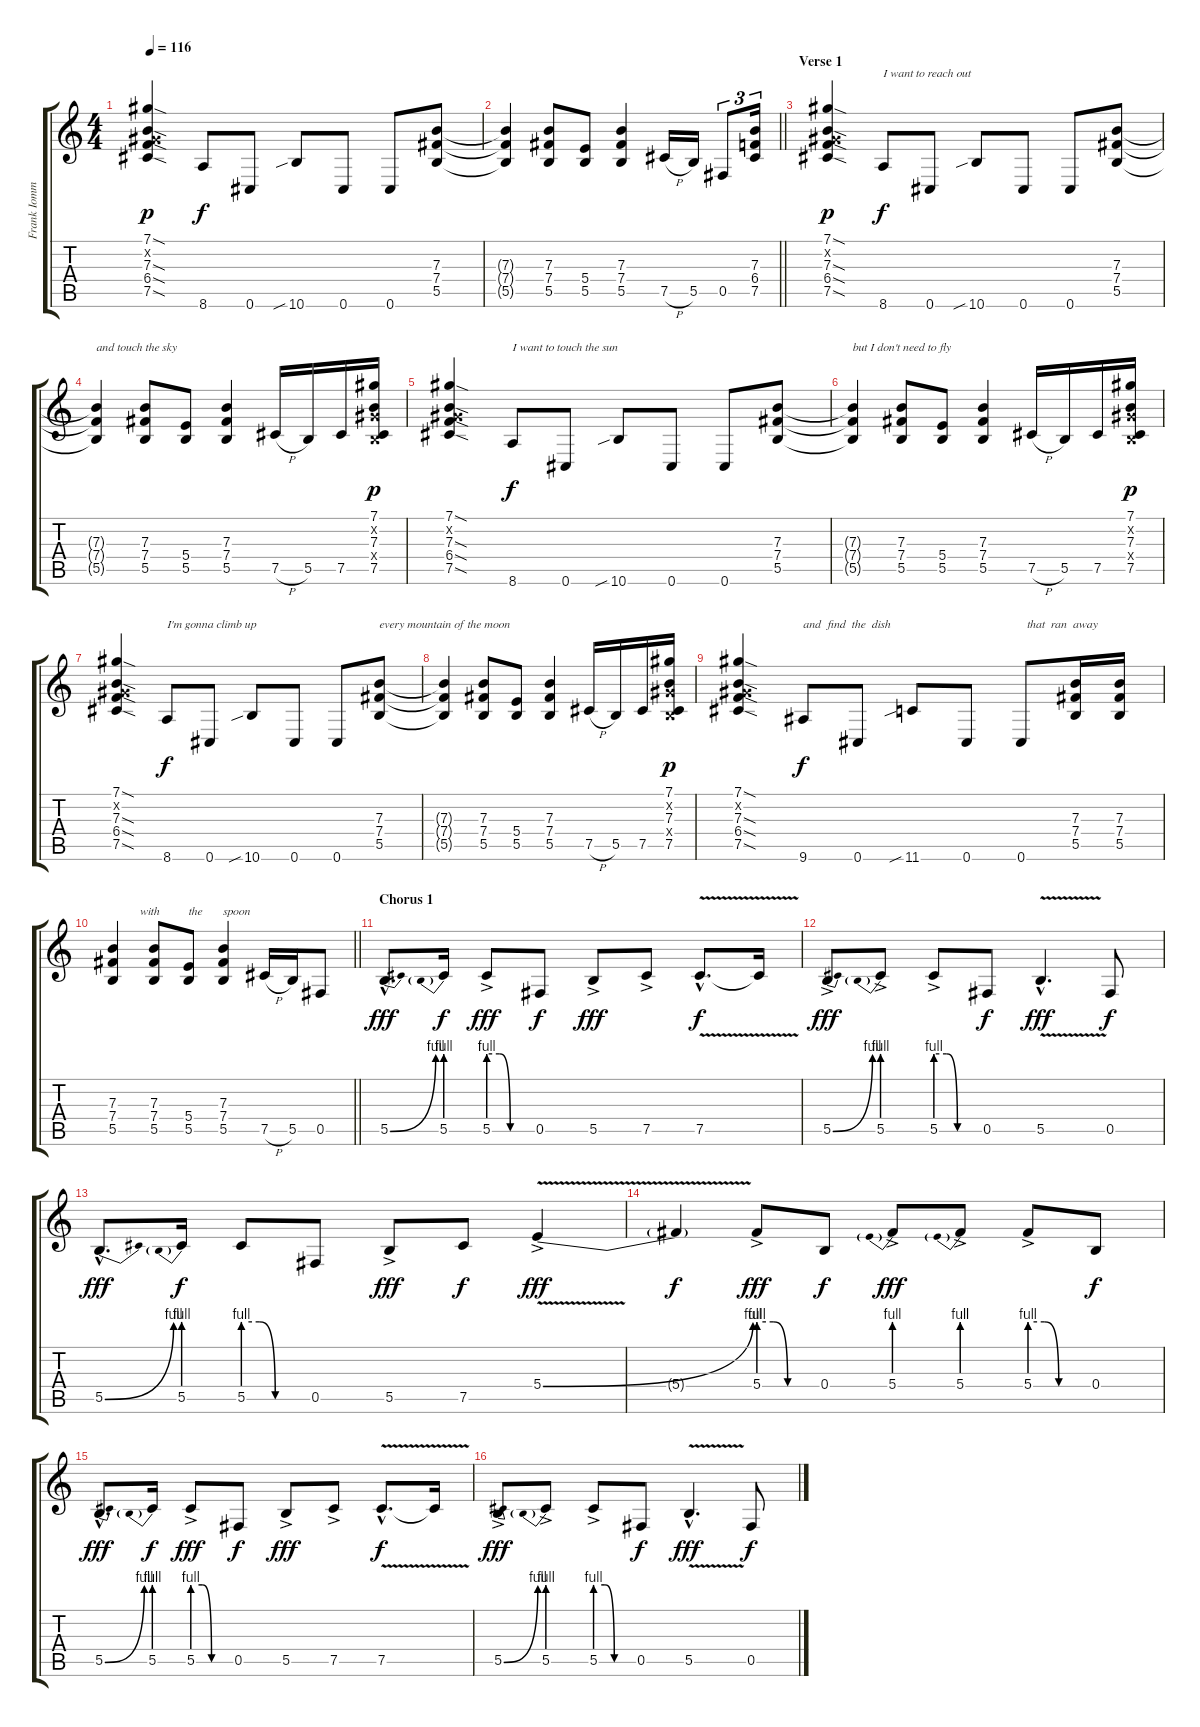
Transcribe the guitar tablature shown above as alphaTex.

\track ("Frank Iommi" "Frank Iomm") {instrument distortionguitar}
\staff {score tabs}
\tuning (Db4 Ab3 E3 B2 Gb2 Db2) {hide}
\ts (4 4)
\tempo 116
\clef g2
\ks c
(7.1{sod} 0.2{x} 7.3{sod} 6.4{sod} 7.5{sod}).4{dy p} 8.6.8{dy f} 0.6.8 10.6{sib}.8 0.6.8 0.6.8 (7.3 7.4 5.5).8 |
\barLineRight lightlight
(7.3{t} 7.4{t} 5.5{t}).4 (7.3 7.4 5.5).8 (5.4 5.5).8 (7.3 7.4 5.5).4 7.5{h}.16 5.5.16 0.5.8{tu (3 2)} (7.3 6.4 7.5).16{tu (3 2)} |
\section ("" "Verse 1")
(7.1{sod} 0.2{x} 7.3{sod} 6.4{sod} 7.5{sod}).4{dy p} 8.6.8{txt "I want to reach out" dy f} 0.6.8 10.6{sib}.8 0.6.8 0.6.8 (7.3 7.4 5.5).8 |
(7.3{t} 7.4{t} 5.5{t}).4{txt "and touch the sky"} (7.3 7.4 5.5).8 (5.4 5.5).8 (7.3 7.4 5.5).4 7.5{h}.16 5.5.16 7.5.16 (7.1 0.2{x} 7.3 0.4{x} 7.5).16{dy p} |
(7.1{sod} 0.2{x} 7.3{sod} 6.4{sod} 7.5{sod}).4 8.6.8{txt "I want to touch the sun" dy f} 0.6.8 10.6{sib}.8 0.6.8 0.6.8 (7.3 7.4 5.5).8 |
(7.3{t} 7.4{t} 5.5{t}).4{txt "but I don't need to fly"} (7.3 7.4 5.5).8 (5.4 5.5).8 (7.3 7.4 5.5).4 7.5{h}.16 5.5.16 7.5.16 (7.1 0.2{x} 7.3 0.4{x} 7.5).16{dy p} |
(7.1{sod} 0.2{x} 7.3{sod} 6.4{sod} 7.5{sod}).4 8.6.8{txt "I'm gonna climb up" dy f} 0.6.8 10.6{sib}.8 0.6.8 0.6.8 (7.3 7.4 5.5).8{txt "every mountain of the moon"} |
(7.3{t} 7.4{t} 5.5{t}).4 (7.3 7.4 5.5).8 (5.4 5.5).8 (7.3 7.4 5.5).4 7.5{h}.16 5.5.16 7.5.16 (7.1 0.2{x} 7.3 0.4{x} 7.5).16{dy p} |
(7.1{sod} 0.2{x} 7.3{sod} 6.4{sod} 7.5{sod}).4 9.6.8{txt "and  find  the  dish " dy f} 0.6.8 11.6{sib}.8 0.6.8 0.6.8{txt "  that  ran  away     "} (7.3 7.4 5.5).16 (7.3 7.4 5.5).16 |
\barLineRight lightlight
(7.3 7.4 5.5).4{txt "         with"} (7.3 7.4 5.5).8 (5.4 5.5).8{txt "the"} (7.3 7.4 5.5).4{txt "spoon"} 7.5{h}.16 5.5.16 0.5.8 |
\section ("" "Chorus 1")
5.5{be (bend 0 0 60 4) hac}.8{d dy fff} 5.5{be (prebend 0 4 60 4)}.16{dy f} 5.5{be (custom 0 4 15 4 30 0 40 0 60 0) ac}.8{dy fff} 0.5.8{dy f} 5.5{ac}.8{dy fff} 7.5{ac}.8 7.5{v hac}.8{d dy f} 7.5{t}.16 |
5.5{be (bend 0 0 60 4) ac}.8{dy fff} 5.5{be (prebend 0 4 60 4) ac}.8 5.5{be (custom 0 4 15 4 30 0 40 0 60 0) ac}.8 0.5.8{dy f} 5.5{v hac}.4{d dy fff} 0.5.8{dy f} |
5.5{be (bend 0 0 60 4) hac}.8{d dy fff} 5.5{be (prebend 0 4 60 4)}.16{dy f} 5.5{be (custom 0 4 15 4 30 0 40 0 60 0)}.8 0.5.8 5.5{ac}.8{dy fff} 7.5.8{dy f} 5.4{be (bend 0 0 60 4) v ac}.4{dy fff} |
5.4{t}.4{dy f} 5.4{be (custom 0 4 15 4 30 0 40 0 60 0) ac}.8{dy fff} 0.4.8{dy f} 5.4{be (prebend 0 4 60 4) ac}.8{dy fff} 5.4{be (prebend 0 4 60 4) ac}.8 5.4{be (custom 0 4 15 4 30 0 40 0 60 0) ac}.8 0.4.8{dy f} |
5.5{be (bend 0 0 60 4) hac}.8{d dy fff} 5.5{be (prebend 0 4 60 4)}.16{dy f} 5.5{be (custom 0 4 15 4 30 0 40 0 60 0) ac}.8{dy fff} 0.5.8{dy f} 5.5{ac}.8{dy fff} 7.5{ac}.8 7.5{v hac}.8{d dy f} 7.5{t}.16 |
5.5{be (bend 0 0 60 4) ac}.8{dy fff} 5.5{be (prebend 0 4 60 4) ac}.8 5.5{be (custom 0 4 15 4 30 0 40 0 60 0) ac}.8 0.5.8{dy f} 5.5{v hac}.4{d dy fff} 0.5.8{dy f}
